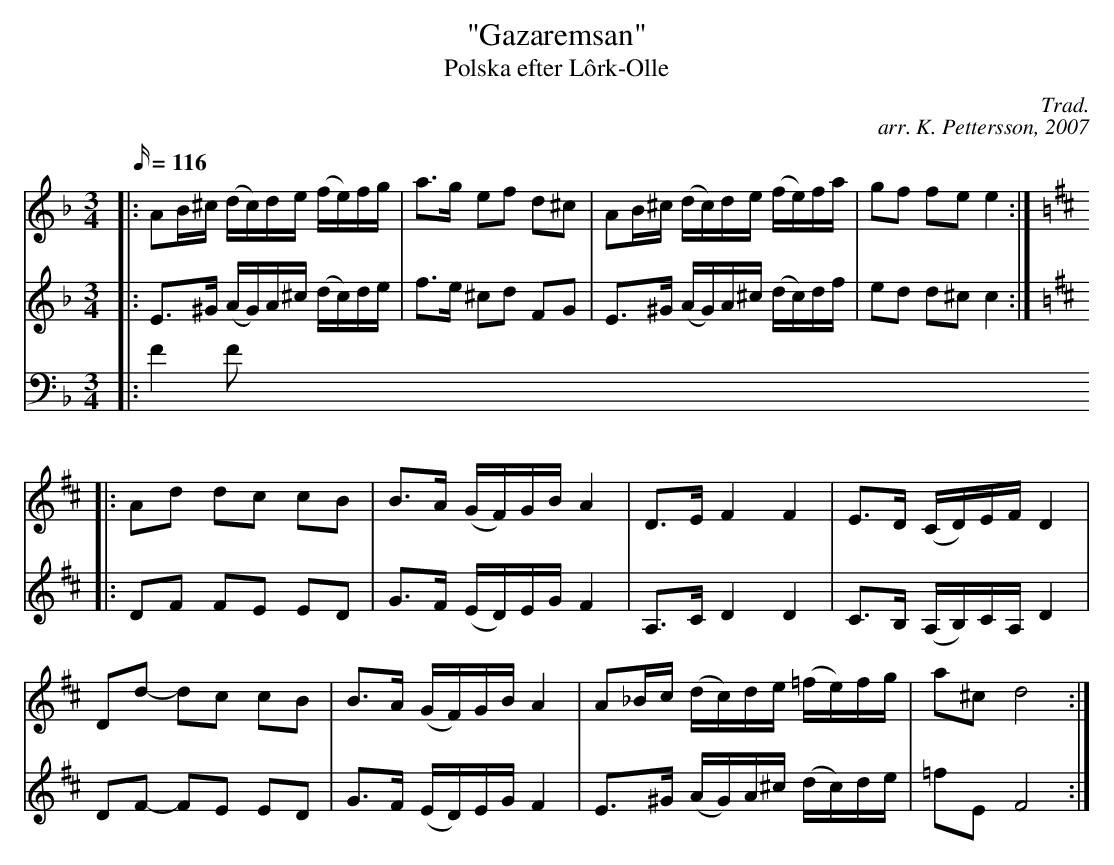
X:1
T: "Gazaremsan"
T: Polska efter Lôrk-Olle
C: Trad.
C: arr. K. Pettersson, 2007
M: 3/4
L: 1/16
Q: 116
K: Dm
V: 1
|: A2B^c (dc)de (fe)fg | a3g e2f2 d2^c2 | A2B^c (dc)de (fe)fa | g2f2 f2e2 e4 :|
K: D
|: A2d2 d2c2 c2B2 | B3A (GF)GB A4 | D3E F4 F4 | E3D (CD)EF D4 |
D2d2- d2c2 c2B2 | B3A (GF)GB A4 | A2_Bc (dc)de (=fe)fg | a2^c2 d8 :|
V: 2
|: E3^G (AG)A^c (dc)de | f3e ^c2d2 F2G2 | E3^G (AG)A^c (dc)df | e2d2 d2^c2 c4 :|
K: D
|: D2F2 F2E2 E2D2 | G3F (ED)EG F4 | A,3C D4 D4 | C3B, (A,B,)CA, D4 |
D2F2- F2E2 E2D2 | G3F (ED)EG F4 | E3^G (AG)A^c (dc)de | =f2E2 F8 :|
V: 3
K: bass
|: F4 F2
